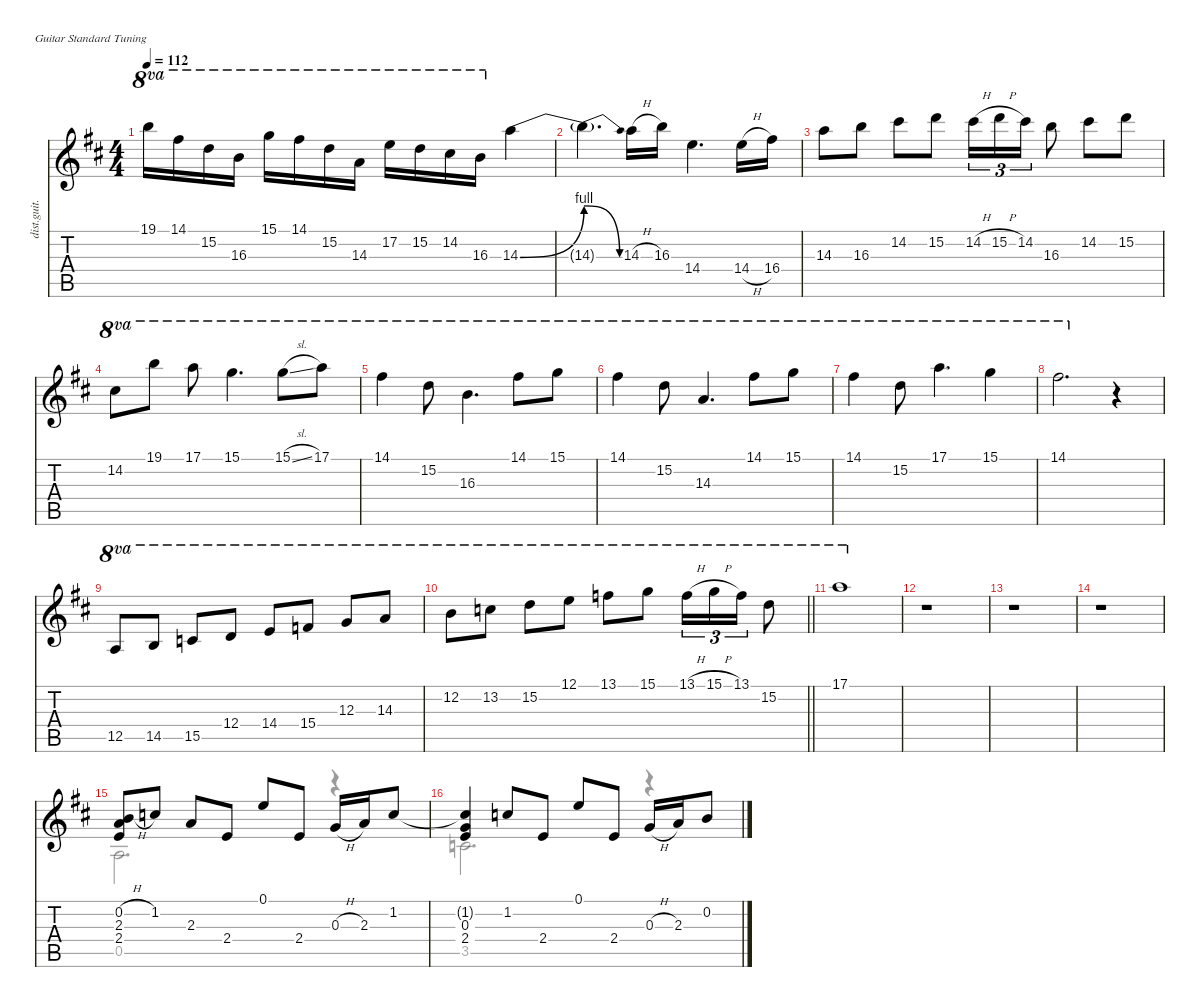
\defaultSystemsLayout 4
\hideDynamics
\bracketExtendMode nobrackets
\otherSystemsTrackNameOrientation horizontal
\track ("James - Rythme Distortion" "dist.guit.") {defaultSystemsLayout 4 mute instrument distortionguitar}
\staff {score tabs}
\tuning (E4 B3 G3 D3 A2 E2)
\voice
\ts (4 4)
\tempo 112
\clef g2
\ks bminor
19.1{acc forcenatural}.16{ot 8va dy f beam Down} 14.1{acc #}.16{ot 8va beam Down} 15.2{acc forcenatural}.16{ot 8va beam Down} 16.3{acc forcenatural}.16{ot 8va beam Down} 15.1{acc forcenatural}.16{ot 8va beam Down} 14.1{acc #}.16{ot 8va beam Down} 15.2{acc forcenatural}.16{ot 8va beam Down} 14.3{acc forcenatural}.16{ot 8va beam Down} 17.2{acc forcenatural}.16{ot 8va beam Down} 15.2{acc forcenatural}.16{ot 8va beam Down} 14.2{acc #}.16{ot 8va beam Down} 16.3{acc forcenatural}.16{ot 8va beam Down} 14.3{be (bend 6 0 30 4) acc forcenatural}.4{beam Down} |
14.3{be (release 1.2 4 16.2 0) t}.4{d beam Down} 14.3{h acc forcenatural}.16{beam Down} 16.3{acc forcenatural}.16{beam Down} 14.4{acc forcenatural}.4{d beam Down} 14.4{h acc forcenatural}.16{beam Down} 16.4{acc #}.16{beam Down} |
14.3{acc forcenatural}.8{beam Down} 16.3{acc forcenatural}.8{beam Down} 14.2{acc #}.8{beam Down} 15.2{acc forcenatural}.8{beam Down} 14.2{h acc #}.16{tu (3 2) beam Down} 15.2{h acc forcenatural}.16{tu (3 2) beam Down} 14.2{acc #}.16{tu (3 2) beam Down} 16.3{acc forcenatural}.8{beam Down} 14.2{acc #}.8{beam Down} 15.2{acc forcenatural}.8{beam Down} |
14.2{acc #}.8{ot 8va beam Down} 19.1{acc forcenatural}.8{ot 8va beam Down} 17.1{acc forcenatural}.8{ot 8va beam Down} 15.1{acc forcenatural}.4{d ot 8va beam Down} 15.1{sl acc forcenatural}.8{ot 8va beam Down} 17.1{acc forcenatural}.8{ot 8va beam Down} |
14.1{acc #}.4{ot 8va beam Down} 15.2{acc forcenatural}.8{ot 8va beam Down} 16.3{acc forcenatural}.4{d ot 8va beam Down} 14.1{acc #}.8{ot 8va beam Down} 15.1{acc forcenatural}.8{ot 8va beam Down} |
14.1{acc #}.4{ot 8va beam Down} 15.2{acc forcenatural}.8{ot 8va beam Down} 14.3{acc forcenatural}.4{d ot 8va beam Up} 14.1{acc #}.8{ot 8va beam Down} 15.1{acc forcenatural}.8{ot 8va beam Down} |
14.1{acc #}.4{ot 8va beam Down} 15.2{acc forcenatural}.8{ot 8va beam Down} 17.1{acc forcenatural}.4{d ot 8va beam Down} 15.1{acc forcenatural}.4{ot 8va beam Down} |
14.1{acc #}.2{d ot 8va beam Down} r.4{beam Down} |
12.5{acc forcenatural}.8{ot 8va beam Up} 14.5{acc forcenatural}.8{ot 8va beam Up} 15.5{acc forcenatural}.8{ot 8va beam Up} 12.4{acc forcenatural}.8{ot 8va beam Up} 14.4{acc forcenatural}.8{ot 8va beam Up} 15.4{acc forcenatural}.8{ot 8va beam Up} 12.3{acc forcenatural}.8{ot 8va beam Up} 14.3{acc forcenatural}.8{ot 8va beam Up} |
\barLineRight lightlight
12.2{acc forcenatural}.8{ot 8va beam Down} 13.2{acc forcenatural}.8{ot 8va beam Down} 15.2{acc forcenatural}.8{ot 8va beam Down} 12.1{acc forcenatural}.8{ot 8va beam Down} 13.1{acc forcenatural}.8{ot 8va beam Down} 15.1{acc forcenatural}.8{ot 8va beam Down} 13.1{h acc forcenatural}.16{tu (3 2) ot 8va beam Down} 15.1{h acc forcenatural}.16{tu (3 2) ot 8va beam Down} 13.1{acc forcenatural}.16{tu (3 2) ot 8va beam Down} 15.2{acc forcenatural}.8{ot 8va beam Down} |
17.1{acc forcenatural}.1{ot 8va beam Down} |
r.1{beam Down} |
r.1{beam Down} |
r.1{beam Down} |
(0.2{h acc forcenatural} 2.3{acc forcenatural} 2.4{acc forcenatural}).8{instrument acousticguitarsteel beam Up} 1.2{acc forcenatural}.8{beam Up} 2.3{acc forcenatural}.8{beam Up} 2.4{acc forcenatural}.8{beam Up} 0.1{acc forcenatural}.8{beam Up} 2.4{acc forcenatural}.8{beam Up} 0.3{h acc forcenatural}.16{beam Up} 2.3{acc forcenatural}.16{beam Up} 1.2{acc forcenatural}.8{beam Up} |
(1.2{t acc forcenatural} 0.3{acc forcenatural} 2.4{acc forcenatural}).4{beam Up} 1.2{acc forcenatural}.8{beam Up} 2.4{acc forcenatural}.8{beam Up} 0.1{acc forcenatural}.8{beam Up} 2.4{acc forcenatural}.8{beam Up} 0.3{h acc forcenatural}.16{beam Up} 2.3{acc forcenatural}.16{beam Up} 0.2{acc forcenatural}.8{beam Up}
\voice
\clef g2
\ottava regular
\simile none
\ks bminor
|
|
|
|
|
|
|
|
|
\barLineRight lightlight
|
|
|
|
|
0.5{acc forcenatural}.2{d beam Down} r.4{beam Down} |
3.5{acc forcenatural}.2{d beam Down} r.4{beam Down}
